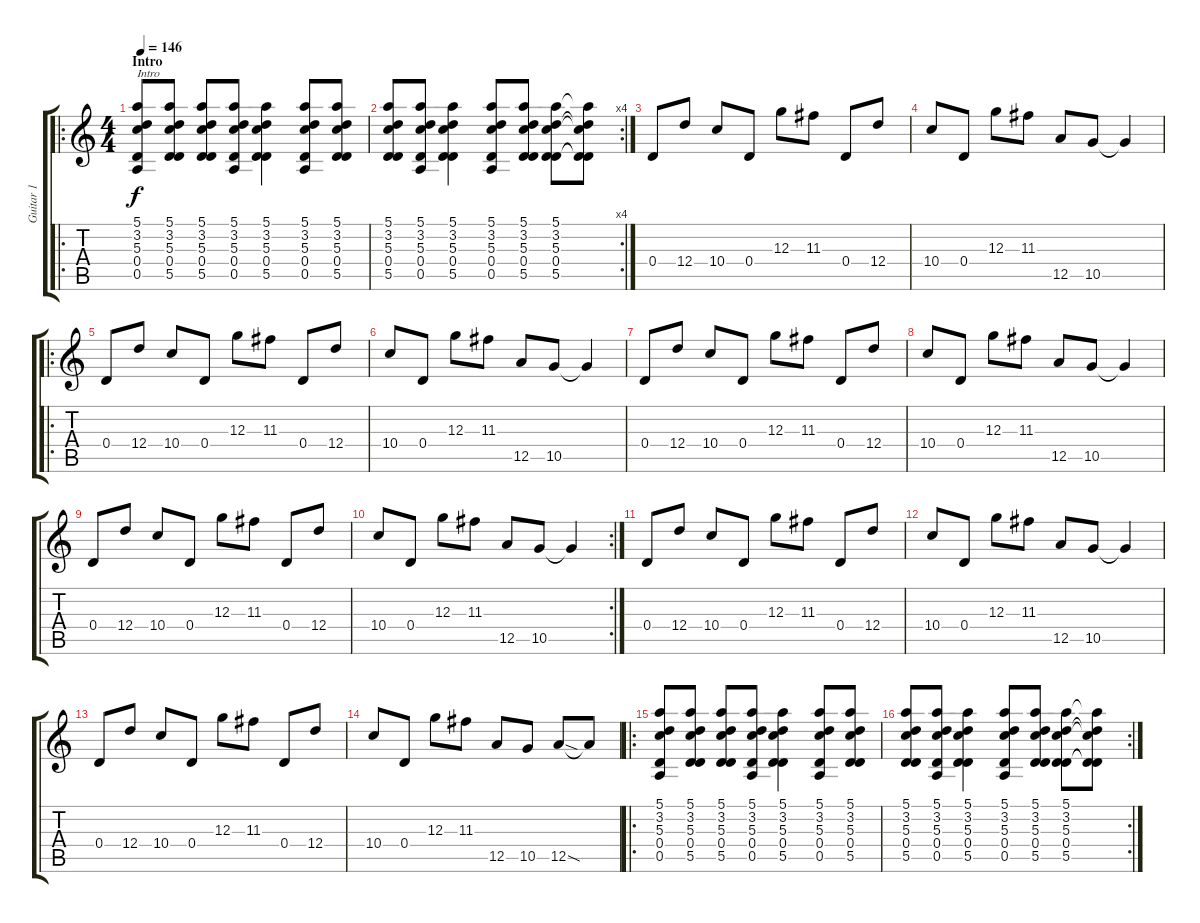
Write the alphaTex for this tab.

\track ("Guitar 1" "Guitar 1") {instrument acousticguitarsteel}
\staff {score tabs}
\tuning (E4 B3 G3 D3 A2 E2) {hide}
\ro
\ts (4 4)
\section ("" "Intro")
\tempo 146
\clef g2
\ks c
(5.1 3.2 5.3 0.4 0.5).8{txt "Intro" dy f instrument acousticguitarsteel} (5.1 3.2 5.3 0.4 5.5).8 (5.1 3.2 5.3 0.4 5.5).8 (5.1 3.2 5.3 0.4 0.5).8 (5.1 3.2 5.3 0.4 5.5).4 (5.1 3.2 5.3 0.4 0.5).8 (5.1 3.2 5.3 0.4 5.5).8 |
\rc 4
(5.1 3.2 5.3 0.4 5.5).8 (5.1 3.2 5.3 0.4 0.5).8 (5.1 3.2 5.3 0.4 5.5).4 (5.1 3.2 5.3 0.4 0.5).8 (5.1 3.2 5.3 0.4 5.5).8 (5.1 3.2 5.3 0.4 5.5).8 (5.1{t} 3.2{t} 5.3{t} 0.4{t} 5.5{t}).8 |
0.4.8{instrument distortionguitar} 12.4.8 10.4.8 0.4.8 12.3.8 11.3.8 0.4.8 12.4.8 |
10.4.8 0.4.8 12.3.8 11.3.8 12.5.8 10.5.8 10.5{t}.4 |
\ro
0.4.8 12.4.8 10.4.8 0.4.8 12.3.8 11.3.8 0.4.8 12.4.8 |
10.4.8 0.4.8 12.3.8 11.3.8 12.5.8 10.5.8 10.5{t}.4 |
0.4.8 12.4.8 10.4.8 0.4.8 12.3.8 11.3.8 0.4.8 12.4.8 |
10.4.8 0.4.8 12.3.8 11.3.8 12.5.8 10.5.8 10.5{t}.4 |
0.4.8 12.4.8 10.4.8 0.4.8 12.3.8 11.3.8 0.4.8 12.4.8 |
\rc 2
10.4.8 0.4.8 12.3.8 11.3.8 12.5.8 10.5.8 10.5{t}.4 |
0.4.8 12.4.8 10.4.8 0.4.8 12.3.8 11.3.8 0.4.8 12.4.8 |
10.4.8 0.4.8 12.3.8 11.3.8 12.5.8 10.5.8 10.5{t}.4 |
0.4.8 12.4.8 10.4.8 0.4.8 12.3.8 11.3.8 0.4.8 12.4.8 |
10.4.8 0.4.8 12.3.8 11.3.8 12.5.8 10.5.8 12.5{sod}.8 12.5{t}.8 |
\ro
(5.1 3.2 5.3 0.4 0.5).8 (5.1 3.2 5.3 0.4 5.5).8 (5.1 3.2 5.3 0.4 5.5).8 (5.1 3.2 5.3 0.4 0.5).8 (5.1 3.2 5.3 0.4 5.5).4 (5.1 3.2 5.3 0.4 0.5).8 (5.1 3.2 5.3 0.4 5.5).8 |
\rc 2
(5.1 3.2 5.3 0.4 5.5).8 (5.1 3.2 5.3 0.4 0.5).8 (5.1 3.2 5.3 0.4 5.5).4 (5.1 3.2 5.3 0.4 0.5).8 (5.1 3.2 5.3 0.4 5.5).8 (5.1 3.2 5.3 0.4 5.5).8 (5.1{t} 3.2{t} 5.3{t} 0.4{t} 5.5{t}).8
